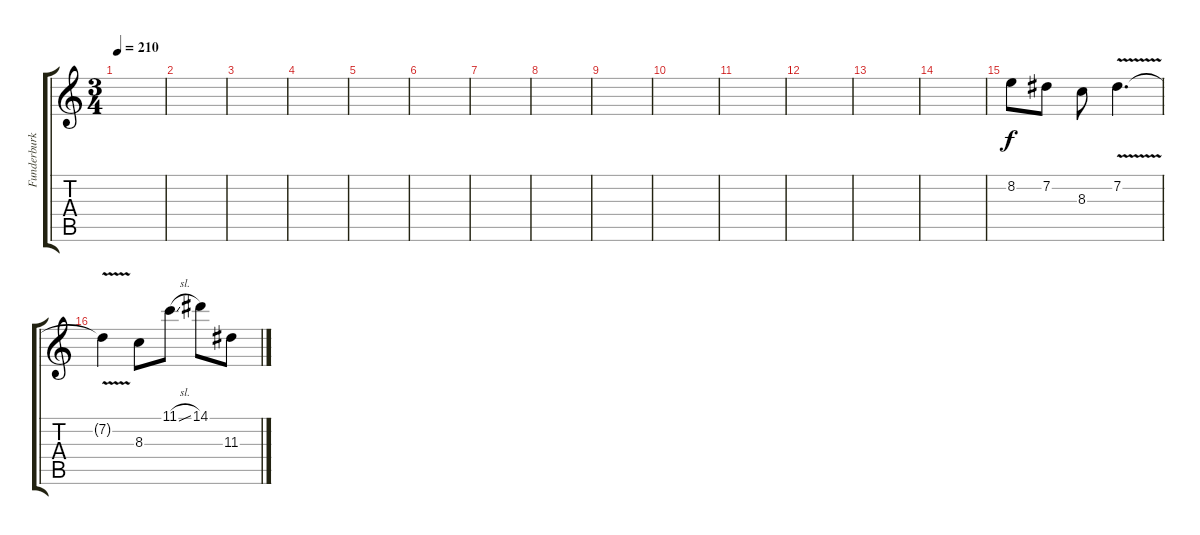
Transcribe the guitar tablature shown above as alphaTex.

\track ("Funderburk Solo" "Funderburk") {instrument overdrivenguitar}
\staff {score tabs}
\tuning (Db4 Ab3 E3 B2 Gb2 B1) {hide}
\ts (3 4)
\tempo 210
\clef g2
\ks c
|
|
|
|
|
|
|
|
|
|
|
|
|
|
8.2.8 7.2.8 8.3.8 7.2{v}.4{d} |
7.2{t}.4 8.3.8 11.1{sl}.8 14.1.8 11.3.8
